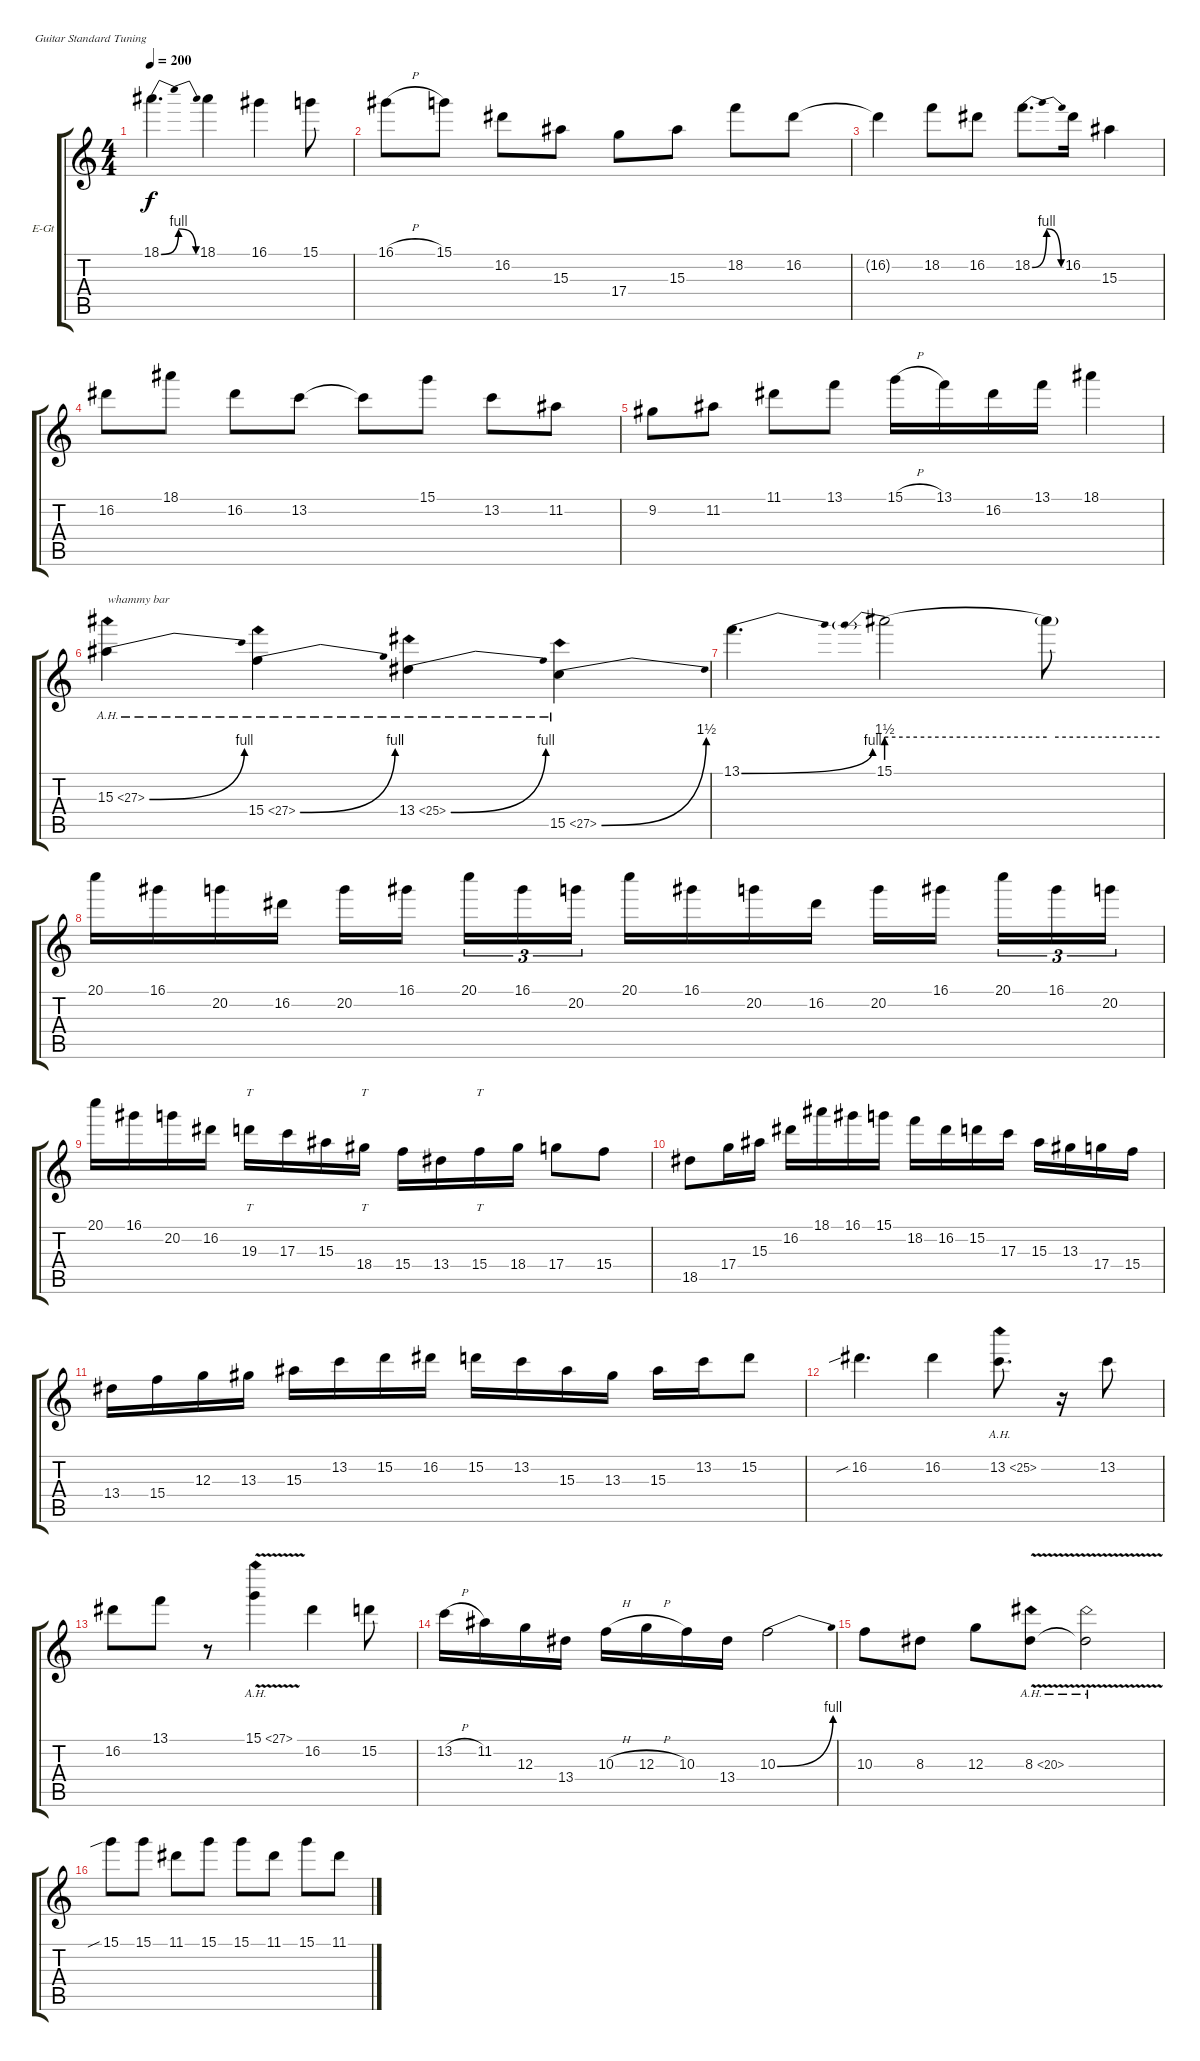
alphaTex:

\bracketExtendMode groupsimilarinstruments
\firstSystemTrackNameOrientation horizontal
\otherSystemsTrackNameOrientation horizontal
\track ("Lead 1" "E-Gt") {instrument overdrivenguitar}
\staff {score tabs}
\tuning (E4 B3 G3 D3 A2 E2)
\ts (4 4)
\tempo 200
\clef g2
\ks aminor
18.1{be (bendrelease 0 0 30 4 30 4 60 0)}.4{d dy f} 18.1.4 16.1.4 15.1.8 |
16.1{h}.8 15.1.8 16.2.8 15.3.8 17.4.8 15.3.8 18.2.8 16.2.8 |
16.2{t}.4 18.2.8 16.2.8 18.2{be (bendrelease 0 0 30 4 30 4 60 0)}.8{d} 16.2.16 15.3.4 |
16.2.8 18.1.8 16.2.8 13.2.8 13.2{t}.8 15.1.8 13.2.8 11.2.8 |
9.2.8 11.2.8 11.1.8 13.1.8 15.1{h}.16 13.1.16 16.2.16 13.1.16 18.1.4 |
15.3{be (bend 0 0 60 4) ah 12}.4{txt "whammy bar"} 15.4{be (bend 0 0 60 4) ah 12}.4 13.4{be (bend 0 0 60 4) ah 12}.4 15.5{be (bend 0 0 60 6) ah 12}.4 |
13.1{be (bend 0 0 60 4)}.4{d} 15.1{be (prebend 0 6 60 6)}.2 15.1{be (hold 0 6 60 6) t}.8 |
\section ("" "")
20.1.16 16.1.16 20.2.16 16.2.16 20.2.16 16.1.16 20.1.16{tu (3 2)} 16.1.16{tu (3 2)} 20.2.16{tu (3 2)} 20.1.16 16.1.16 20.2.16 16.2.16 20.2.16 16.1.16 20.1.16{tu (3 2)} 16.1.16{tu (3 2)} 20.2.16{tu (3 2)} |
20.1.16 16.1.16 20.2.16 16.2.16 19.3.16{tt} 17.3.16 15.3.16 18.4.16{tt} 15.4.16 13.4.16 15.4.16{tt} 18.4.16 17.4.8 15.4.8 |
18.5.8 17.4.16 15.3.16 16.2.16 18.1.16 16.1.16 15.1.16 18.2.16 16.2.16 15.2.16 17.3.16 15.3.16 13.3.16 17.4.16 15.4.16 |
13.4.16 15.4.16 12.3.16 13.3.16 15.3.16 13.2.16 15.2.16 16.2.16 15.2.16 13.2.16 15.3.16 13.3.16 15.3.16 13.2.16 15.2.8 |
\section ("" "")
16.2{sib}.4{d} 16.2.4 13.2{ah 12}.8{d} r.16 13.2.8 |
16.2.8 13.1.8 r.8 15.1{ah 12 v}.4 16.2.4 15.2.8 |
13.2{h}.16 11.2.16 12.3.16 13.4.16 10.3{h}.16 12.3{h}.16 10.3.16 13.4.16 10.3{be (bend 0 0 60 4)}.2 |
10.3.8 8.3.8 12.3.8 8.3{ah 12 v}.8 8.3{ah 12 v t}.2 |
15.1{sib}.8 15.1.8 11.1.8 15.1.8 15.1.8 11.1.8 15.1.8 11.1.8
